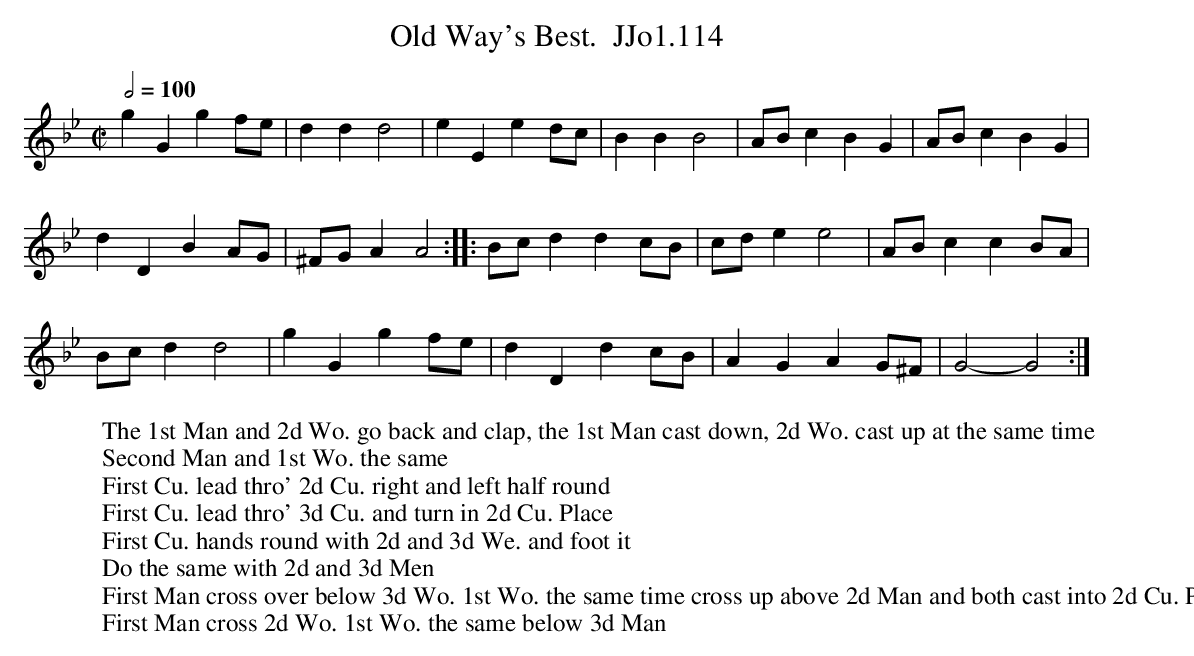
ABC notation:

X:1
T:Old Way's Best.  JJo1.114
M:C|
L:1/8
Q:1/2=100
K:Gm
g2G2 g2fe | d2d2 d4 | e2E2 e2dc | B2B2 B4 | ABc2 B2G2 | ABc2 B2G2 |
d2D2 B2AG | ^FGA2 A4 :||: Bcd2 d2cB | cde2 e4 | ABc2c2BA |
Bcd2 d4 | g2G2 g2fe | d2D2 d2cB | A2G2 A2G^F | G4- G4 :|
W:The 1st Man and 2d Wo. go back and clap, the 1st Man cast down, 2d Wo. cast up at the same time
W:Second Man and 1st Wo. the same
W:First Cu. lead thro' 2d Cu. right and left half round
W:First Cu. lead thro' 3d Cu. and turn in 2d Cu. Place
W:First Cu. hands round with 2d and 3d We. and foot it
W:Do the same with 2d and 3d Men
W:First Man cross over below 3d Wo. 1st Wo. the same time cross up above 2d Man and both cast into 2d Cu. Place
W:First Man cross 2d Wo. 1st Wo. the same below 3d Man
